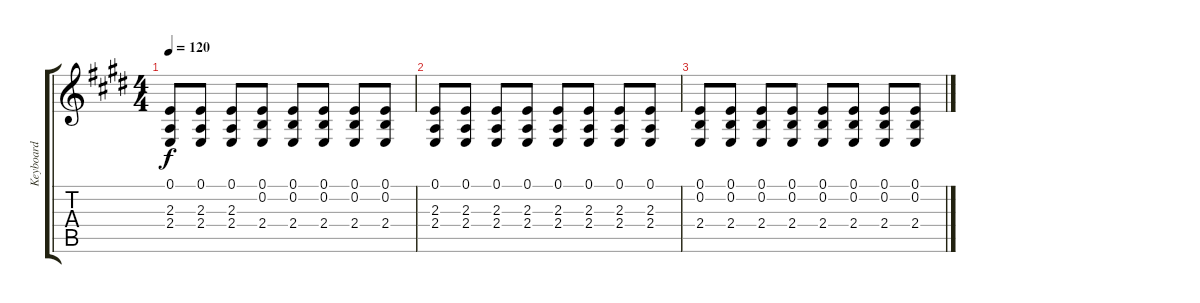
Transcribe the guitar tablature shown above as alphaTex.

\track ("Keyboard" "Keyboard") {instrument lead2sawtooth}
\staff {score tabs}
\tuning (E4 B3 G3 D3 A2 E2) {hide}
\ts (4 4)
\tempo 120
\clef g2
\ks e
(0.1 2.3 2.4).8{dy f} (0.1 2.3 2.4).8 (0.1 2.3 2.4).8 (0.1 0.2 2.4).8 (0.1 0.2 2.4).8 (0.1 0.2 2.4).8 (0.1 0.2 2.4).8 (0.1 0.2 2.4).8 |
(0.1 2.3 2.4).8{volume 1} (0.1 2.3 2.4).8 (0.1 2.3 2.4).8 (0.1 2.3 2.4).8 (0.1 2.3 2.4).8 (0.1 2.3 2.4).8 (0.1 2.3 2.4).8 (0.1 2.3 2.4).8 |
(0.1 0.2 2.4).8{volume 0} (0.1 0.2 2.4).8 (0.1 0.2 2.4).8 (0.1 0.2 2.4).8 (0.1 0.2 2.4).8 (0.1 0.2 2.4).8 (0.1 0.2 2.4).8 (0.1 0.2 2.4).8
